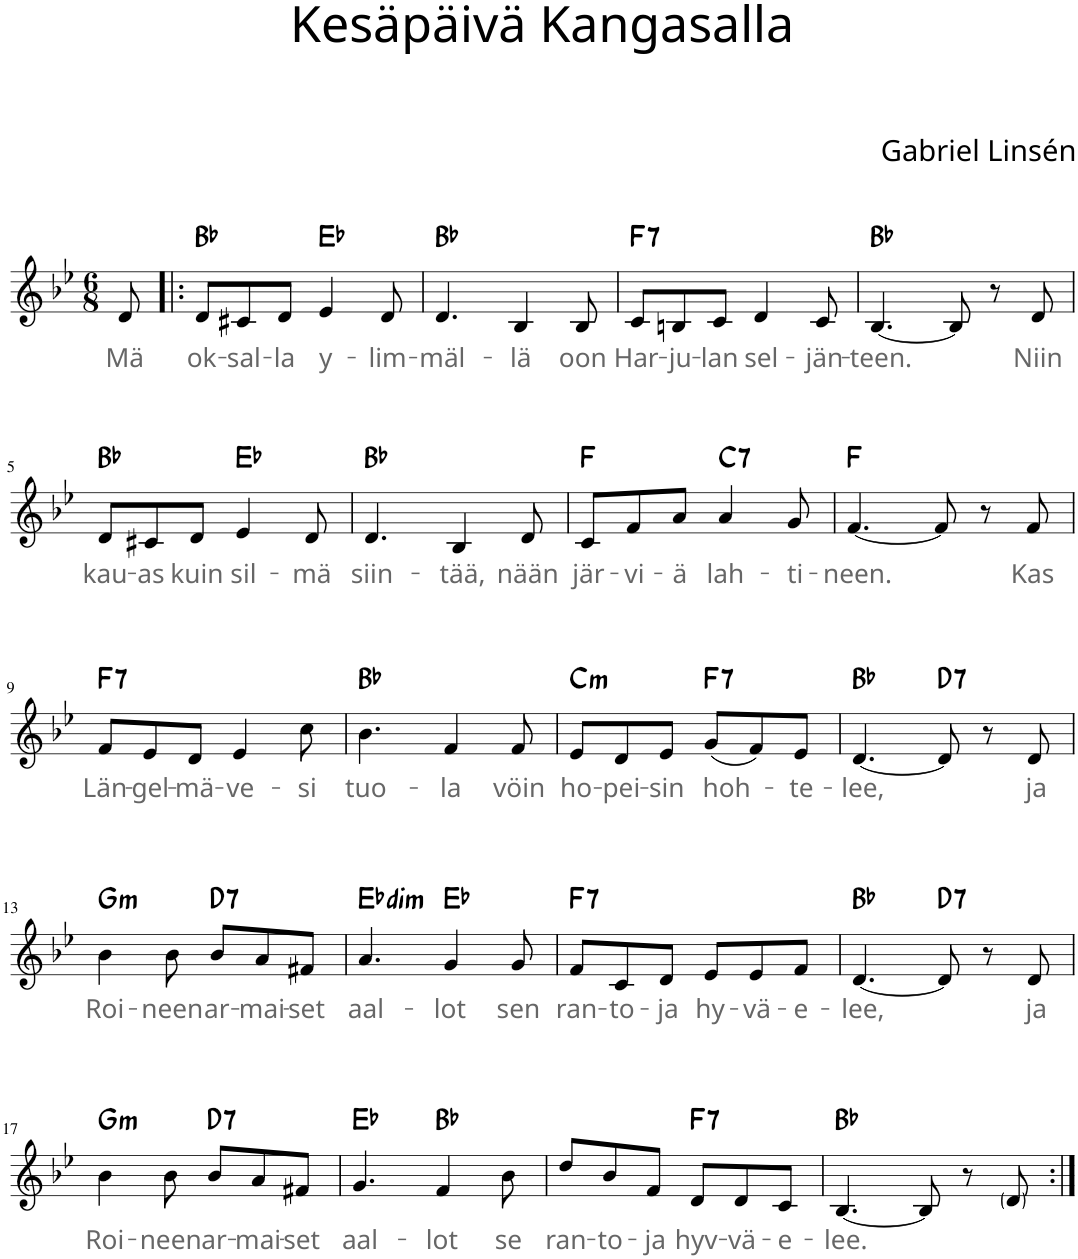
**kern	**text	**harte
*part1	*part1	*part1
*staff1	*staff1	*
*I"Piano	*	*
*I'Pno.	*	*
*clefG2	*	*
*k[b-e-]	*	*
*M6/8	*	*
=	=	=
!	!LO:LY:b:color=#666666	!
8d/	Mä	.
=1!|:	=1!|:	=1!|:
!	!LO:LY:b:color=#666666	!
8d/L	ok-	Bb:maj
!	!LO:LY:b:color=#666666	!
8c#X/	-sal-	.
!	!LO:LY:b:color=#666666	!
8d/J	-la	.
!	!LO:LY:b:color=#666666	!
4e-/	y-	Eb:maj
!	!LO:LY:b:color=#666666	!
8d/	-lim-	.
=2	=2	=2
!	!LO:LY:b:color=#666666	!
4.d/	-mäl-	Bb:maj
!	!LO:LY:b:color=#666666	!
4B-/	-lä	.
!	!LO:LY:b:color=#666666	!
8B-/	oon	.
=3	=3	=3
!	!LO:LY:b:color=#666666	!LO:H:kt=7
8c/L	Har-	F:7
!	!LO:LY:b:color=#666666	!
8Bn/	-ju-	.
!	!LO:LY:b:color=#666666	!
8c/J	-lan	.
!	!LO:LY:b:color=#666666	!
4d/	sel-	.
!	!LO:LY:b:color=#666666	!
8c/	-jän-	.
=4	=4	=4
!	!LO:LY:b:color=#666666	!
[4.B-/	-teen.	Bb:maj
8B-/]	.	.
8r	.	.
!	!LO:LY:b:color=#666666	!
8d/	Niin	.
!!LO:LB:g=z
=5	=5	=5
!	!LO:LY:b:color=#666666	!
8d/L	kau-	Bb:maj
!	!LO:LY:b:color=#666666	!
8c#X/	-as	.
!	!LO:LY:b:color=#666666	!
8d/J	kuin	.
!	!LO:LY:b:color=#666666	!
4e-/	sil-	Eb:maj
!	!LO:LY:b:color=#666666	!
8d/	-mä	.
=6	=6	=6
!	!LO:LY:b:color=#666666	!
4.d/	siin-	Bb:maj
!	!LO:LY:b:color=#666666	!
4B-/	-tää,	.
!	!LO:LY:b:color=#666666	!
8d/	nään	.
=7	=7	=7
!	!LO:LY:b:color=#666666	!
8c/L	jär-	F:maj
!	!LO:LY:b:color=#666666	!
8f/	-vi-	.
!	!LO:LY:b:color=#666666	!
8a/J	-ä	.
!	!LO:LY:b:color=#666666	!LO:H:kt=7
4a/	lah-	C:7
!	!LO:LY:b:color=#666666	!
8g/	-ti-	.
=8	=8	=8
!	!LO:LY:b:color=#666666	!
[4.f/	-neen.	F:maj
8f/]	.	.
8r	.	.
!	!LO:LY:b:color=#666666	!
8f/	Kas	.
!!LO:LB:g=z
=9	=9	=9
!	!LO:LY:b:color=#666666	!LO:H:kt=7
8f/L	Län-	F:7
!	!LO:LY:b:color=#666666	!
8e-/	-gel-	.
!	!LO:LY:b:color=#666666	!
8d/J	-mä-	.
!	!LO:LY:b:color=#666666	!
4e-/	-ve-	.
!	!LO:LY:b:color=#666666	!
8cc\	-si	.
=10	=10	=10
!	!LO:LY:b:color=#666666	!
4.b-\	tuo-	Bb:maj
!	!LO:LY:b:color=#666666	!
4f/	-la	.
!	!LO:LY:b:color=#666666	!
8f/	vöin	.
=11	=11	=11
!	!LO:LY:b:color=#666666	!LO:H:kt=m
8e-/L	ho-	C:min
!	!LO:LY:b:color=#666666	!
8d/	-pei-	.
!	!LO:LY:b:color=#666666	!
8e-/J	-sin	.
!	!LO:LY:b:color=#666666	!LO:H:kt=7
(8g/L	hoh-	F:7
8f/)	.	.
!	!LO:LY:b:color=#666666	!
8e-/J	-te-	.
=12	=12	=12
!	!LO:LY:b:color=#666666	!
[4.d/	-lee,	Bb:maj
!	!	!LO:H:kt=7
8d/]	.	D:7
8r	.	.
!	!LO:LY:b:color=#666666	!
8d/	ja	.
!!LO:LB:g=z
=13	=13	=13
!	!LO:LY:b:color=#666666	!LO:H:kt=m
4b-\	Roi-	G:min
!	!LO:LY:b:color=#666666	!
8b-\	-neen	.
!	!LO:LY:b:color=#666666	!LO:H:kt=7
8b-/L	ar-	D:7
!	!LO:LY:b:color=#666666	!
8a/	-mai-	.
!	!LO:LY:b:color=#666666	!
8f#X/J	-set	.
=14	=14	=14
!	!LO:LY:b:color=#666666	!LO:H:kt=dim
4.a/	aal-	Eb:dim
!	!LO:LY:b:color=#666666	!
4g/	-lot	Eb:maj
!	!LO:LY:b:color=#666666	!
8g/	sen	.
=15	=15	=15
!	!LO:LY:b:color=#666666	!LO:H:kt=7
8f/L	ran-	F:7
!	!LO:LY:b:color=#666666	!
8c/	-to-	.
!	!LO:LY:b:color=#666666	!
8d/J	-ja	.
!	!LO:LY:b:color=#666666	!
8e-/L	hy-	.
!	!LO:LY:b:color=#666666	!
8e-/	-vä-	.
!	!LO:LY:b:color=#666666	!
8f/J	-e-	.
=16	=16	=16
!	!LO:LY:b:color=#666666	!
[4.d/	-lee,	Bb:maj
!	!	!LO:H:kt=7
8d/]	.	D:7
8r	.	.
!	!LO:LY:b:color=#666666	!
8d/	ja	.
!!LO:LB:g=z
=17	=17	=17
!	!LO:LY:b:color=#666666	!LO:H:kt=m
4b-\	Roi-	G:min
!	!LO:LY:b:color=#666666	!
8b-\	-neen	.
!	!LO:LY:b:color=#666666	!LO:H:kt=7
8b-/L	ar-	D:7
!	!LO:LY:b:color=#666666	!
8a/	-mai-	.
!	!LO:LY:b:color=#666666	!
8f#X/J	-set	.
=18	=18	=18
!	!LO:LY:b:color=#666666	!
4.g/	aal-	Eb:maj
!	!LO:LY:b:color=#666666	!
4f/	-lot	Bb:maj
!	!LO:LY:b:color=#666666	!
8b-\	se	.
=19	=19	=19
!	!LO:LY:b:color=#666666	!
8dd/L	ran-	.
!	!LO:LY:b:color=#666666	!
8b-/	-to-	.
!	!LO:LY:b:color=#666666	!
8f/J	-ja	.
!	!LO:LY:b:color=#666666	!LO:H:kt=7
8d/L	hyv-	F:7
!	!LO:LY:b:color=#666666	!
8d/	-vä-	.
!	!LO:LY:b:color=#666666	!
8c/J	-e-	.
=20	=20	=20
!	!LO:LY:b:color=#666666	!
[4.B-/	-lee.	Bb:maj
8B-/]	.	.
8r	.	.
8d/	.	.
=:|!	=:|!	=:|!
*-	*-	*-
